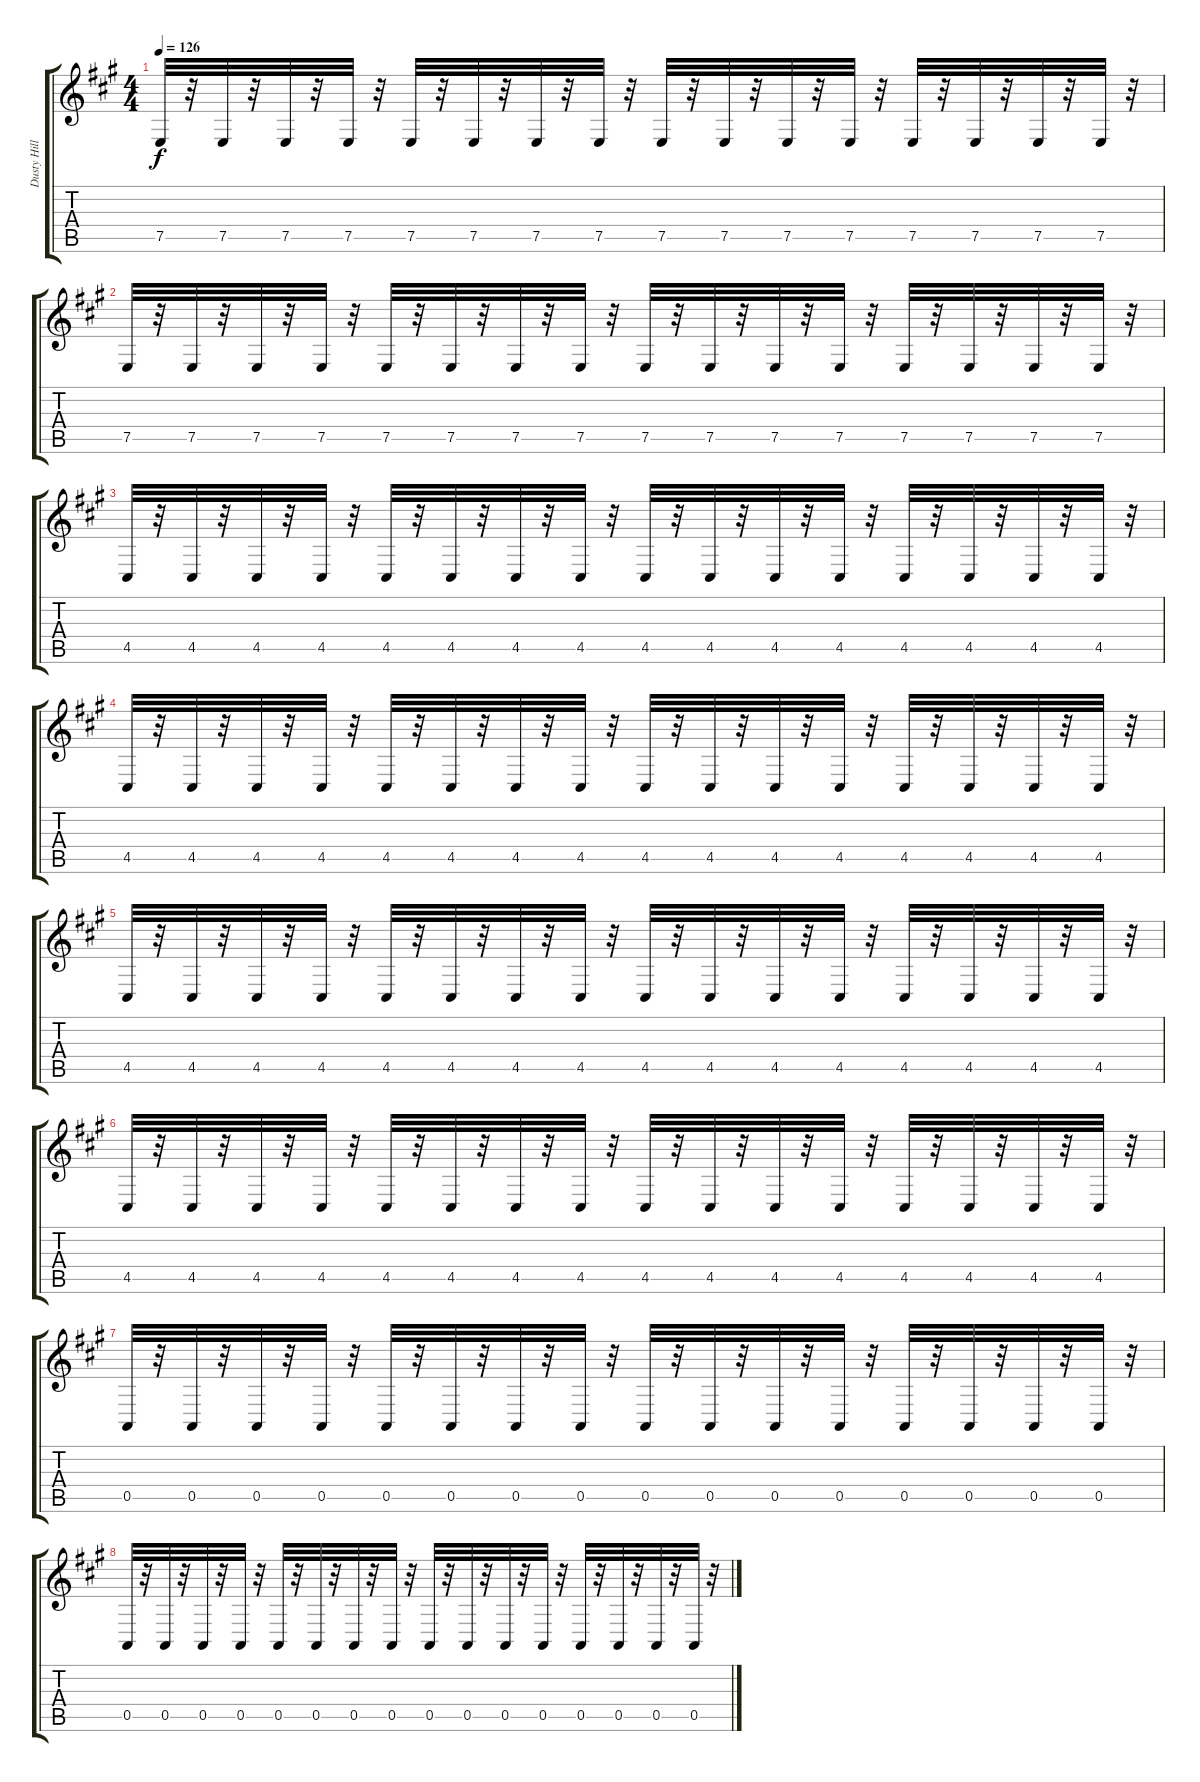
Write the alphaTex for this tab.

\track ("Dusty Hill: Synth" "Dusty Hill") {instrument lead2sawtooth}
\staff {score tabs}
\tuning (E4 B3 G3 D3 A2 E2) {hide}
\ts (4 4)
\tempo 126
\clef g2
\ks a
7.5.32{dy f} r.32 7.5.32 r.32 7.5.32 r.32 7.5.32 r.32 7.5.32 r.32 7.5.32 r.32 7.5.32 r.32 7.5.32 r.32 7.5.32 r.32 7.5.32 r.32 7.5.32 r.32 7.5.32 r.32 7.5.32 r.32 7.5.32 r.32 7.5.32 r.32 7.5.32 r.32 |
7.5.32 r.32 7.5.32 r.32 7.5.32 r.32 7.5.32 r.32 7.5.32 r.32 7.5.32 r.32 7.5.32 r.32 7.5.32 r.32 7.5.32 r.32 7.5.32 r.32 7.5.32 r.32 7.5.32 r.32 7.5.32 r.32 7.5.32 r.32 7.5.32 r.32 7.5.32 r.32 |
4.5.32 r.32 4.5.32 r.32 4.5.32 r.32 4.5.32 r.32 4.5.32 r.32 4.5.32 r.32 4.5.32 r.32 4.5.32 r.32 4.5.32 r.32 4.5.32 r.32 4.5.32 r.32 4.5.32 r.32 4.5.32 r.32 4.5.32 r.32 4.5.32 r.32 4.5.32 r.32 |
4.5.32 r.32 4.5.32 r.32 4.5.32 r.32 4.5.32 r.32 4.5.32 r.32 4.5.32 r.32 4.5.32 r.32 4.5.32 r.32 4.5.32 r.32 4.5.32 r.32 4.5.32 r.32 4.5.32 r.32 4.5.32 r.32 4.5.32 r.32 4.5.32 r.32 4.5.32 r.32 |
4.5.32 r.32 4.5.32 r.32 4.5.32 r.32 4.5.32 r.32 4.5.32 r.32 4.5.32 r.32 4.5.32 r.32 4.5.32 r.32 4.5.32 r.32 4.5.32 r.32 4.5.32 r.32 4.5.32 r.32 4.5.32 r.32 4.5.32 r.32 4.5.32 r.32 4.5.32 r.32 |
4.5.32 r.32 4.5.32 r.32 4.5.32 r.32 4.5.32 r.32 4.5.32 r.32 4.5.32 r.32 4.5.32 r.32 4.5.32 r.32 4.5.32 r.32 4.5.32 r.32 4.5.32 r.32 4.5.32 r.32 4.5.32 r.32 4.5.32 r.32 4.5.32 r.32 4.5.32 r.32 |
0.5.32 r.32 0.5.32 r.32 0.5.32 r.32 0.5.32 r.32 0.5.32 r.32 0.5.32 r.32 0.5.32 r.32 0.5.32 r.32 0.5.32 r.32 0.5.32 r.32 0.5.32 r.32 0.5.32 r.32 0.5.32 r.32 0.5.32 r.32 0.5.32 r.32 0.5.32 r.32 |
0.5.32 r.32 0.5.32 r.32 0.5.32 r.32 0.5.32 r.32 0.5.32 r.32 0.5.32 r.32 0.5.32 r.32 0.5.32 r.32 0.5.32 r.32 0.5.32 r.32 0.5.32 r.32 0.5.32 r.32 0.5.32 r.32 0.5.32 r.32 0.5.32 r.32 0.5.32 r.32
